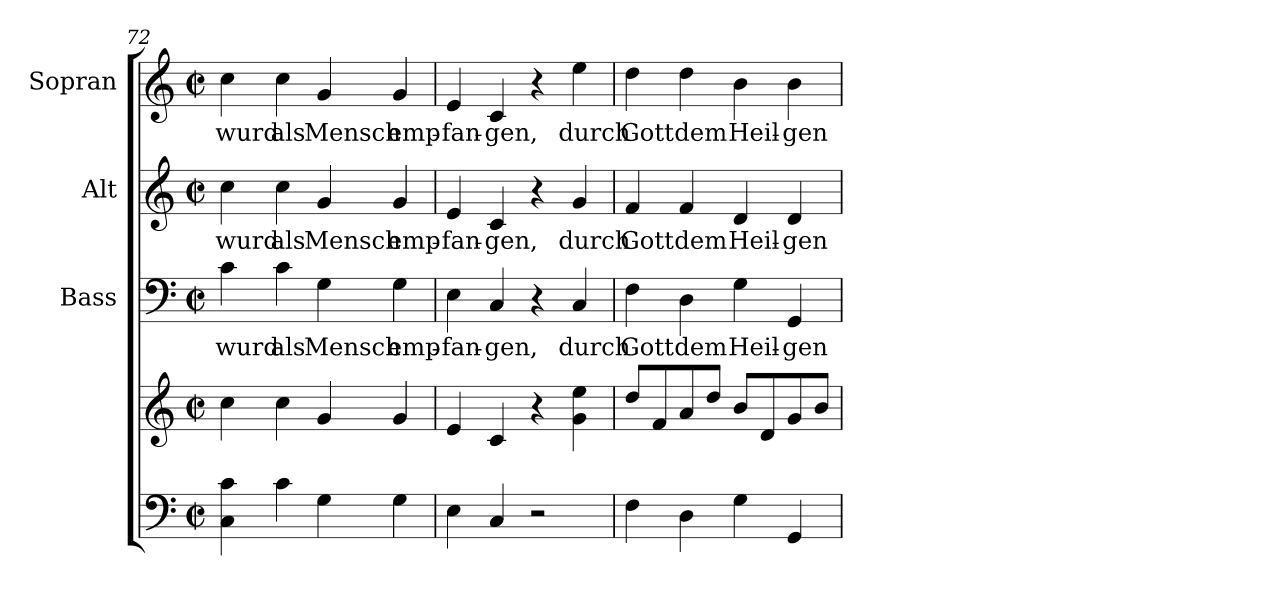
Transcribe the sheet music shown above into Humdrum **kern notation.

**kern	**kern	**kern	**text	**kern	**text	**kern	**text
*part4	*part4	*part3	*part3	*part2	*part2	*part1	*part1
*staff5	*staff4	*staff3	*staff3	*staff2	*staff2	*staff1	*staff1
*	*	*I"Bass	*	*I"Alt	*	*I"Sopran	*
*	*	*I'B.	*	*I'A.	*	*I'S.	*
*clefF4	*clefG2	*clefF4	*	*clefG2	*	*clefG2	*
*k[]	*k[]	*k[]	*	*k[]	*	*k[]	*
*C:	*C:	*C:	*	*C:	*	*C:	*
*M2/2	*M2/2	*M2/2	*	*M2/2	*	*M2/2	*
*met(c|)	*met(c|)	*met(c|)	*	*met(c|)	*	*met(c|)	*
=72	=72	=72	=72	=72	=72	=72	=72
!	!	!	!LO:LY:b	!	!LO:LY:b	!	!LO:LY:b
4C\ 4c\	4cc\	4c\	wurd	4cc\	wurd	4cc\	wurd
!	!	!	!LO:LY:b	!	!LO:LY:b	!	!LO:LY:b
4c\	4cc\	4c\	als	4cc\	als	4cc\	als
!	!	!	!LO:LY:b	!	!LO:LY:b	!	!LO:LY:b
4G\	4g/	4G\	Mensch	4g/	Mensch	4g/	Mensch
!	!	!	!LO:LY:b	!	!LO:LY:b	!	!LO:LY:b
4G\	4g/	4G\	emp-	4g/	emp-	4g/	emp-
=73	=73	=73	=73	=73	=73	=73	=73
!	!	!	!LO:LY:b	!	!LO:LY:b	!	!LO:LY:b
4E\	4e/	4E\	-fan-	4e/	-fan-	4e/	-fan-
!	!	!	!LO:LY:b	!	!LO:LY:b	!	!LO:LY:b
4C/	4c/	4C/	-gen,	4c/	-gen,	4c/	-gen,
2r	4r	4r	.	4r	.	4r	.
!	!	!	!LO:LY:b	!	!LO:LY:b	!	!LO:LY:b
.	4g\ 4ee\	4C/	durch	4g/	durch	4ee\	durch
=74	=74	=74	=74	=74	=74	=74	=74
!	!	!	!LO:LY:b	!	!LO:LY:b	!	!LO:LY:b
4F\	8dd/L	4F\	Gott	4f/	Gott	4dd\	Gott
.	8f/	.	.	.	.	.	.
!	!	!	!LO:LY:b	!	!LO:LY:b	!	!LO:LY:b
4D\	8a/	4D\	dem	4f/	dem	4dd\	dem
.	8dd/J	.	.	.	.	.	.
!	!	!	!LO:LY:b	!	!LO:LY:b	!	!LO:LY:b
4G\	8b/L	4G\	Heil-	4d/	Heil-	4b\	Heil-
.	8d/	.	.	.	.	.	.
!	!	!	!LO:LY:b	!	!LO:LY:b	!	!LO:LY:b
4GG/	8g/	4GG/	-gen	4d/	-gen	4b\	-gen
.	8b/J	.	.	.	.	.	.
=	=	=	=	=	=	=	=
*-	*-	*-	*-	*-	*-	*-	*-
